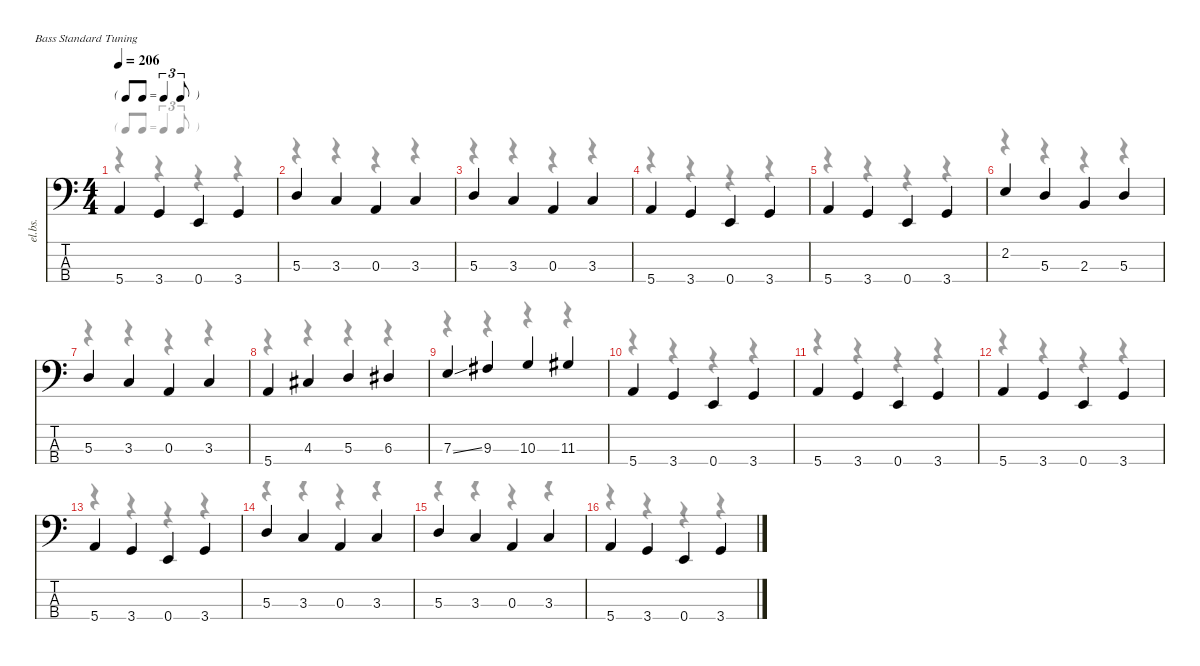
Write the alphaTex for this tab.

\defaultSystemsLayout 4
\hideDynamics
\bracketExtendMode nobrackets
\otherSystemsTrackNameOrientation horizontal
\track ("Bass" "el.bs.") {instrument electricbassfinger}
\staff {score tabs}
\tuning (G2 D2 A1 E1)
\voice
\ts (4 4)
\tf triplet8th
\tempo 206
\clef f4
\ks c
5.4.4{dy f} 3.4.4 0.4.4 3.4.4 |
5.3.4 3.3.4 0.3.4 3.3.4 |
5.3.4 3.3.4 0.3.4 3.3.4 |
5.4.4 3.4.4 0.4.4 3.4.4 |
5.4.4 3.4.4 0.4.4 3.4.4 |
2.2.4 5.3.4 2.3.4 5.3.4 |
5.3.4 3.3.4 0.3.4 3.3.4 |
5.4.4 4.3{acc #}.4 5.3.4 6.3{acc #}.4 |
7.3{ss}.4 9.3{acc #}.4 10.3.4 11.3{acc #}.4 |
5.4.4 3.4.4 0.4.4 3.4.4 |
5.4.4 3.4.4 0.4.4 3.4.4 |
5.4.4 3.4.4 0.4.4 3.4.4 |
5.4.4 3.4.4 0.4.4 3.4.4 |
5.3.4 3.3.4 0.3.4 3.3.4 |
5.3.4 3.3.4 0.3.4 3.3.4 |
5.4.4 3.4.4 0.4.4 3.4.4
\voice
\clef f4
\ottava regular
\simile none
\ks c
r.4{dy mf} r.4 r.4 r.4 |
r.4 r.4 r.4 r.4 |
r.4 r.4 r.4 r.4 |
r.4 r.4 r.4 r.4 |
r.4 r.4 r.4 r.4 |
r.4 r.4 r.4 r.4 |
r.4 r.4 r.4 r.4 |
r.4 r.4 r.4 r.4 |
r.4 r.4 r.4 r.4 |
r.4 r.4 r.4 r.4 |
r.4 r.4 r.4 r.4 |
r.4 r.4 r.4 r.4 |
r.4 r.4 r.4 r.4 |
r.4 r.4 r.4 r.4 |
r.4 r.4 r.4 r.4 |
r.4 r.4 r.4 r.4
